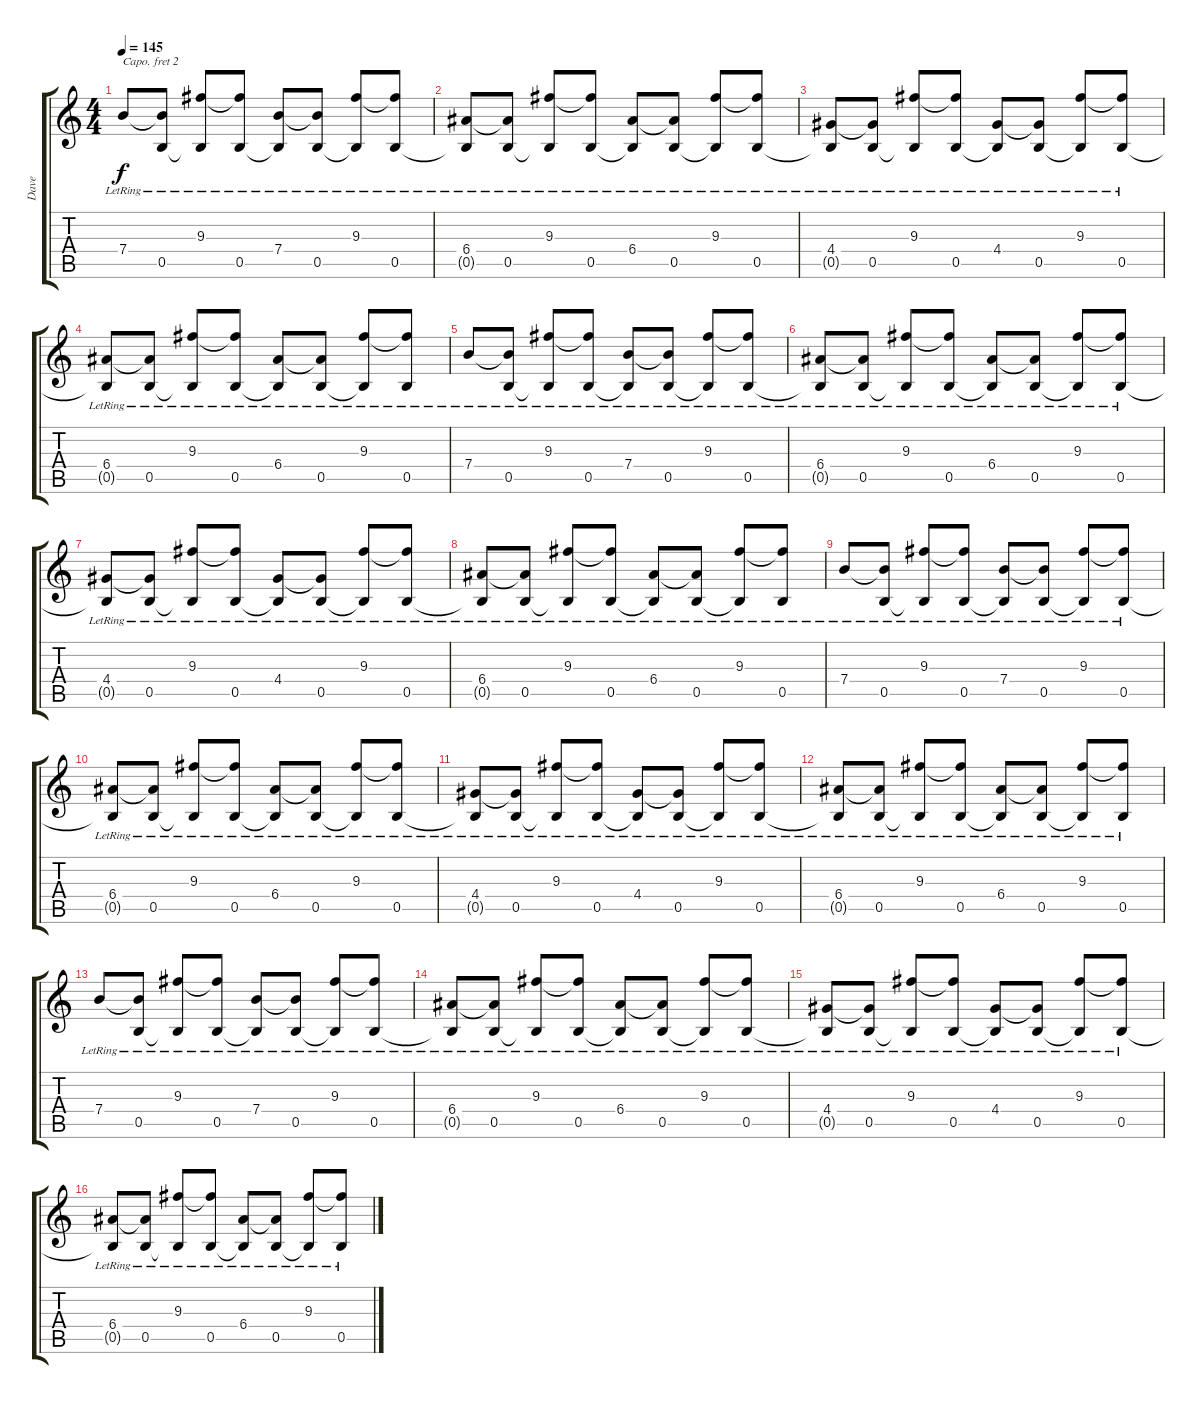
\track ("Dave" "Dave") {instrument electricguitarclean}
\staff {score tabs}
\capo 2
\tuning (E4 B3 G3 D3 A2 E2) {hide}
\ts (4 4)
\tempo 145
\clef g2
\ks c
7.4{lr}.8{dy f} (7.4{t} 0.5{lr}).8 (9.3{lr} 0.5{t}).8 (9.3{t} 0.5{lr}).8 (7.4{lr} 0.5{t}).8 (7.4{t} 0.5{lr}).8 (9.3{lr} 0.5{t}).8 (9.3{t} 0.5{lr}).8 |
(6.4{lr} 0.5{t}).8 (6.4{t} 0.5{lr}).8 (9.3{lr} 0.5{t}).8 (9.3{t} 0.5{lr}).8 (6.4{lr} 0.5{t}).8 (6.4{t} 0.5{lr}).8 (9.3{lr} 0.5{t}).8 (9.3{t} 0.5{lr}).8 |
(4.4{lr} 0.5{t}).8 (4.4{t} 0.5{lr}).8 (9.3{lr} 0.5{t}).8 (9.3{t} 0.5{lr}).8 (4.4{lr} 0.5{t}).8 (4.4{t} 0.5{lr}).8 (9.3{lr} 0.5{t}).8 (9.3{t} 0.5{lr}).8 |
(6.4{lr} 0.5{t}).8 (6.4{t} 0.5{lr}).8 (9.3{lr} 0.5{t}).8 (9.3{t} 0.5{lr}).8 (6.4{lr} 0.5{t}).8 (6.4{t} 0.5{lr}).8 (9.3{lr} 0.5{t}).8 (9.3{t} 0.5{lr}).8 |
7.4{lr}.8 (7.4{t} 0.5{lr}).8 (9.3{lr} 0.5{t}).8 (9.3{t} 0.5{lr}).8 (7.4{lr} 0.5{t}).8 (7.4{t} 0.5{lr}).8 (9.3{lr} 0.5{t}).8 (9.3{t} 0.5{lr}).8 |
(6.4{lr} 0.5{t}).8 (6.4{t} 0.5{lr}).8 (9.3{lr} 0.5{t}).8 (9.3{t} 0.5{lr}).8 (6.4{lr} 0.5{t}).8 (6.4{t} 0.5{lr}).8 (9.3{lr} 0.5{t}).8 (9.3{t} 0.5{lr}).8 |
(4.4{lr} 0.5{t}).8 (4.4{t} 0.5{lr}).8 (9.3{lr} 0.5{t}).8 (9.3{t} 0.5{lr}).8 (4.4{lr} 0.5{t}).8 (4.4{t} 0.5{lr}).8 (9.3{lr} 0.5{t}).8 (9.3{t} 0.5{lr}).8 |
(6.4{lr} 0.5{t}).8 (6.4{t} 0.5{lr}).8 (9.3{lr} 0.5{t}).8 (9.3{t} 0.5{lr}).8 (6.4{lr} 0.5{t}).8 (6.4{t} 0.5{lr}).8 (9.3{lr} 0.5{t}).8 (9.3{t} 0.5{lr}).8 |
7.4{lr}.8 (7.4{t} 0.5{lr}).8 (9.3{lr} 0.5{t}).8 (9.3{t} 0.5{lr}).8 (7.4{lr} 0.5{t}).8 (7.4{t} 0.5{lr}).8 (9.3{lr} 0.5{t}).8 (9.3{t} 0.5{lr}).8 |
(6.4{lr} 0.5{t}).8 (6.4{t} 0.5{lr}).8 (9.3{lr} 0.5{t}).8 (9.3{t} 0.5{lr}).8 (6.4{lr} 0.5{t}).8 (6.4{t} 0.5{lr}).8 (9.3{lr} 0.5{t}).8 (9.3{t} 0.5{lr}).8 |
(4.4{lr} 0.5{t}).8 (4.4{t} 0.5{lr}).8 (9.3{lr} 0.5{t}).8 (9.3{t} 0.5{lr}).8 (4.4{lr} 0.5{t}).8 (4.4{t} 0.5{lr}).8 (9.3{lr} 0.5{t}).8 (9.3{t} 0.5{lr}).8 |
(6.4{lr} 0.5{t}).8 (6.4{t} 0.5{lr}).8 (9.3{lr} 0.5{t}).8 (9.3{t} 0.5{lr}).8 (6.4{lr} 0.5{t}).8 (6.4{t} 0.5{lr}).8 (9.3{lr} 0.5{t}).8 (9.3{t} 0.5{lr}).8 |
7.4{lr}.8 (7.4{t} 0.5{lr}).8 (9.3{lr} 0.5{t}).8 (9.3{t} 0.5{lr}).8 (7.4{lr} 0.5{t}).8 (7.4{t} 0.5{lr}).8 (9.3{lr} 0.5{t}).8 (9.3{t} 0.5{lr}).8 |
(6.4{lr} 0.5{t}).8 (6.4{t} 0.5{lr}).8 (9.3{lr} 0.5{t}).8 (9.3{t} 0.5{lr}).8 (6.4{lr} 0.5{t}).8 (6.4{t} 0.5{lr}).8 (9.3{lr} 0.5{t}).8 (9.3{t} 0.5{lr}).8 |
(4.4{lr} 0.5{t}).8 (4.4{t} 0.5{lr}).8 (9.3{lr} 0.5{t}).8 (9.3{t} 0.5{lr}).8 (4.4{lr} 0.5{t}).8 (4.4{t} 0.5{lr}).8 (9.3{lr} 0.5{t}).8 (9.3{t} 0.5{lr}).8 |
(6.4{lr} 0.5{t}).8 (6.4{t} 0.5{lr}).8 (9.3{lr} 0.5{t}).8 (9.3{t} 0.5{lr}).8 (6.4{lr} 0.5{t}).8 (6.4{t} 0.5{lr}).8 (9.3{lr} 0.5{t}).8 (9.3{t} 0.5{lr}).8
